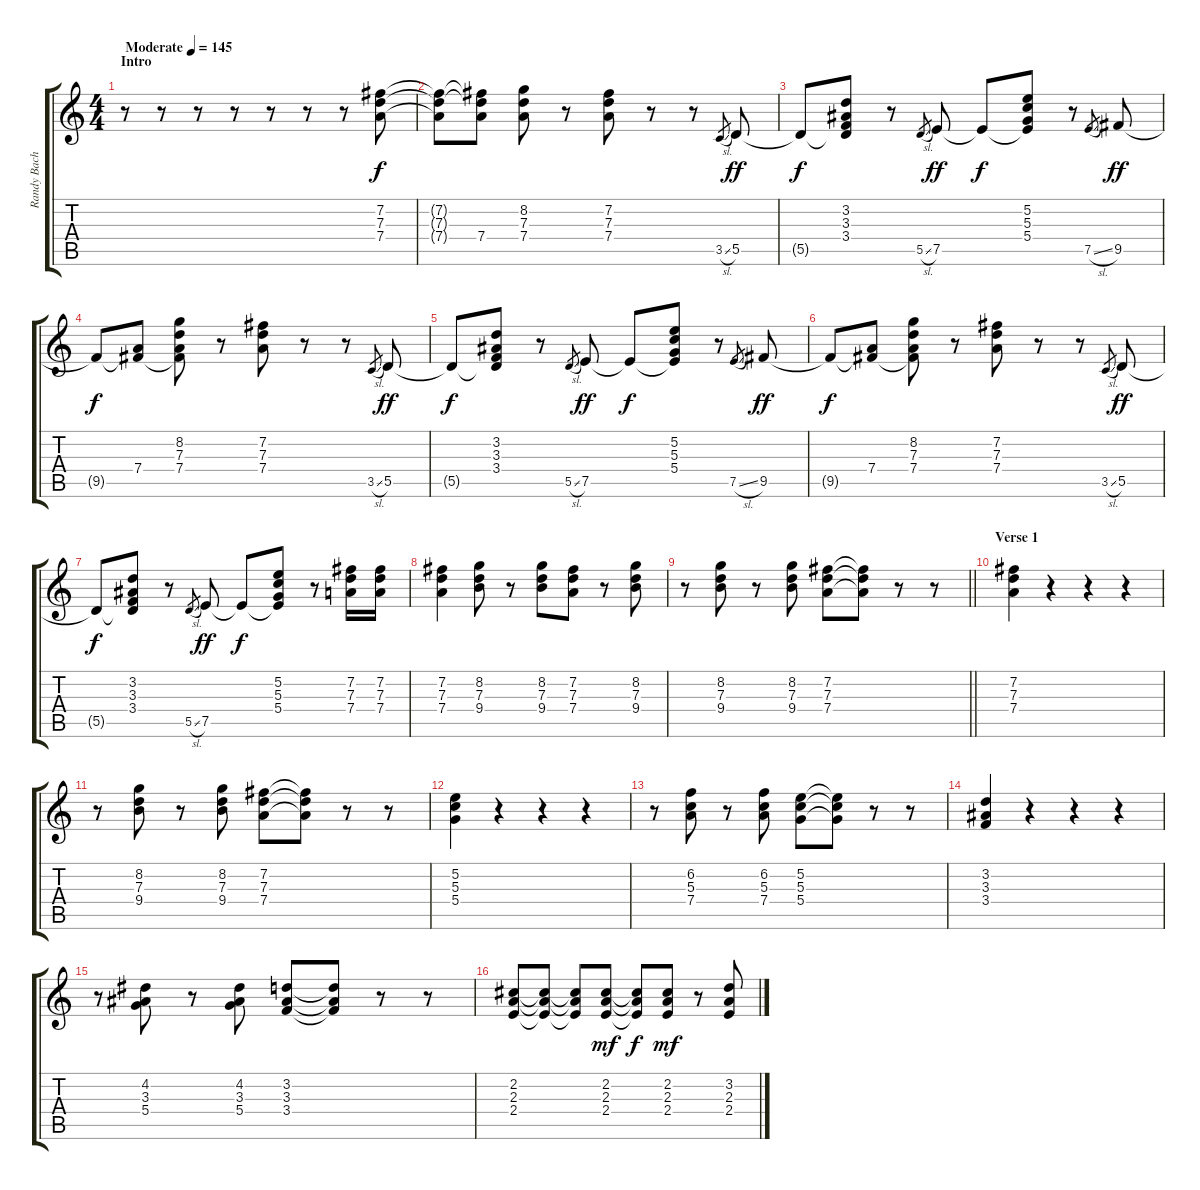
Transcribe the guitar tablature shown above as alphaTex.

\track ("Randy Bachman (clean gtr)" "Randy Bach") {instrument electricguitarclean}
\staff {score tabs}
\tuning (E4 B3 G3 D3 A2 E2) {hide}
\ts (4 4)
\section ("" "Intro")
\tempo (145 "Moderate")
\clef g2
\ks c
r.8{dy f instrument electricguitarclean} r.8 r.8 r.8 r.8 r.8 r.8 (7.2 7.3 7.4).8 |
(7.2{t} 7.3{t} 7.4{t}).8 (7.2{t} 7.3{t} 7.4).8 (8.2 7.3 7.4).8 r.8 (7.2 7.3 7.4).8 r.8 r.8 3.5{sl}.8{gr} 5.5.8{dy ff} |
5.5{t}.8{dy f} (3.2 3.3 3.4 5.5{t}).8 r.8 5.5{sl}.8{gr} 7.5.8{dy ff} 7.5{t}.8{dy f} (5.2 5.3 5.4 7.5{t}).8 r.8 7.5{sl}.8{gr} 9.5.8{dy ff} |
9.5{t}.8{dy f} (7.4 9.5{t}).8 (8.2 7.3 7.4 9.5{t}).8 r.8 (7.2 7.3 7.4).8 r.8 r.8 3.5{sl}.8{gr} 5.5.8{dy ff} |
5.5{t}.8{dy f} (3.2 3.3 3.4 5.5{t}).8 r.8 5.5{sl}.8{gr} 7.5.8{dy ff} 7.5{t}.8{dy f} (5.2 5.3 5.4 7.5{t}).8 r.8 7.5{sl}.8{gr} 9.5.8{dy ff} |
9.5{t}.8{dy f} (7.4 9.5{t}).8 (8.2 7.3 7.4 9.5{t}).8 r.8 (7.2 7.3 7.4).8 r.8 r.8 3.5{sl}.8{gr} 5.5.8{dy ff} |
5.5{t}.8{dy f} (3.2 3.3 3.4 5.5{t}).8 r.8 5.5{sl}.8{gr} 7.5.8{dy ff} 7.5{t}.8{dy f} (5.2 5.3 5.4 7.5{t}).8 r.8 (7.2 7.3 7.4).16 (7.2 7.3 7.4).16 |
(7.2 7.3 7.4).4 (8.2 7.3 9.4).8 r.8 (8.2 7.3 9.4).8 (7.2 7.3 7.4).8 r.8 (8.2 7.3 9.4).8 |
\barLineRight lightlight
r.8 (8.2 7.3 9.4).8 r.8 (8.2 7.3 9.4).8 (7.2 7.3 7.4).8 (7.2{t} 7.3{t} 7.4{t}).8 r.8 r.8 |
\section ("" "Verse 1")
(7.2 7.3 7.4).4 r.4 r.4 r.4 |
r.8 (8.2 7.3 9.4).8 r.8 (8.2 7.3 9.4).8 (7.2 7.3 7.4).8 (7.2{t} 7.3{t} 7.4{t}).8 r.8 r.8 |
(5.2 5.3 5.4).4 r.4 r.4 r.4 |
r.8 (6.2 5.3 7.4).8 r.8 (6.2 5.3 7.4).8 (5.2 5.3 5.4).8 (5.2{t} 5.3{t} 5.4{t}).8 r.8 r.8 |
(3.2 3.3 3.4).4 r.4 r.4 r.4 |
r.8 (4.2 3.3 5.4).8 r.8 (4.2 3.3 5.4).8 (3.2 3.3 3.4).8 (3.2{t} 3.3{t} 3.4{t}).8 r.8 r.8 |
(2.2 2.3 2.4).8 (2.2{t} 2.3{t} 2.4{t}).8 (2.2{t} 2.3{t} 2.4{t}).8 (2.2 2.3 2.4).8{dy mf} (2.2{t} 2.3{t} 2.4{t}).8{dy f} (2.2 2.3 2.4).8{dy mf} r.8 (3.2 2.3 2.4).8
